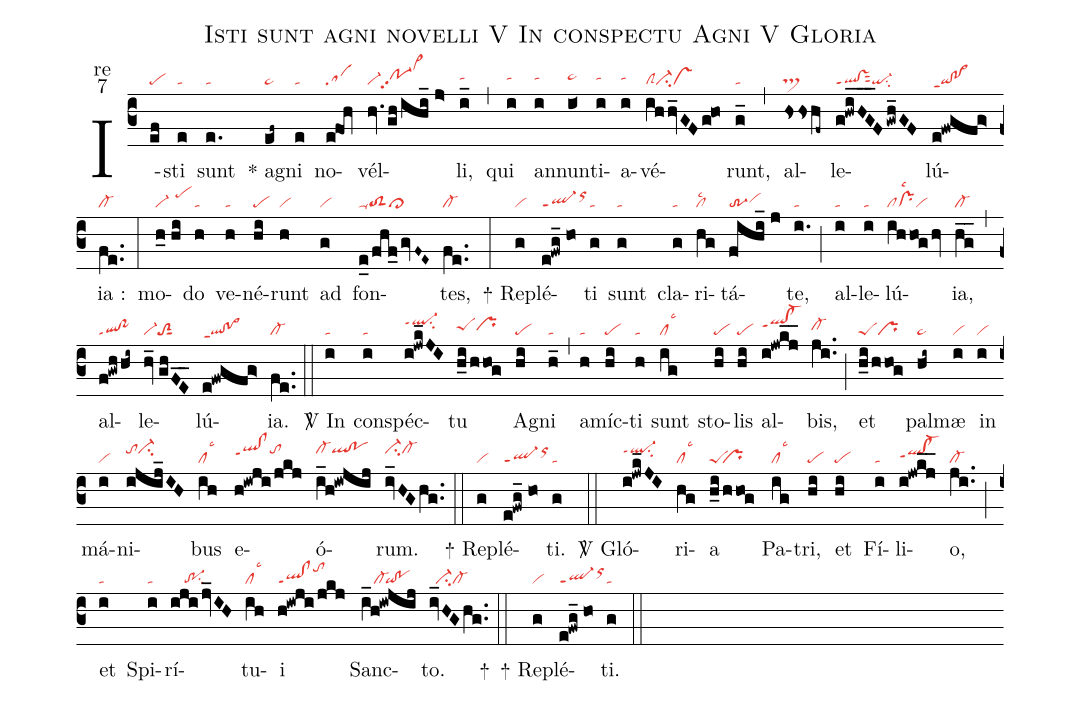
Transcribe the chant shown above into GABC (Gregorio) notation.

name:Isti sunt agni novelli V In conspectu Agni V Gloria;
office-part:re;
mode:7;
nabc-lines:1;
%%
(c3) I(ef|pe)sti(e|ta) sunt(e.|ta) <sp>*</sp>
a(ef~|pe~)gni(e|ta)
no(e!foh|sa)vél(hv.gh/ihi_//j>|vi-po-1hhpp2cl~hl)li,(i_|tahh) (,)
qui(i|tahh) an(i|tahh)nun(i<|pe~hh)ti(i|tahh)a(i|tahh)vé(ihhv_GFg@ho|clSci-vs)runt,(g_|ta) (,)
al(hshshf~|ts>)le(g!hwiHG___F/gwh_GF|ql!vsppt1sut2qi-su2)lú(e!fwgfg>|qi!po>ppt1)ia :(fe..|cl-) (:)
mo(h_0//hi|vi-//pehj)do(h|ta) ve(h|ta)né(hi|pe)runt(h|vi) ad(g|vi) fon(e_0/fhf_/gvF~E~|ta-toS2ci~)tes,(fe..|cl-) (:)

<sp>+</sp> Re(g|vi)plé(e!fwg_//ho|ql-ppt1orhj)ti(g|ta) sunt(g|ta) cla(g|ta)ri(hg|cllsc2)tá(fihi_//j|tr-3vihh)te,(i.|ta) (;)
al(i|ta)le(i|ta)lú(ihhog/hv|clprlsc2vi){ia},(hg__|cl-) (,) al(f!gwh/hi~|ql!po~ppt1)le(hv_//ghFE__|vi-toS2sut1)lú(e!fwgfg>|ql!po>ppt1){ia}.(fe..|cl-) (::)

<sp>V/</sp> In(i|ta) con(i|ta)spéc(i!jwk_JI|ql-hjppt1su2)tu(h_i/hhog|peShhprhh) A(hi|pe)gni(h_|ta) (,) a(h|ta)míc(hi|pe)ti(h|ta) sunt(ig|cllsc3) sto(hi|pe)lis(hi|pe) al(i!jwkj__|qlhi!cl-hippt1)bis,(ji..|cl-hh) (;) et(h_i/hhog|peSpr) pal(hi~|pe~)mæ(i|vi) in(i|vi) má(i|vi)ni(ijij_IH|tohjci-hj)bus(ih|cllsc3) e(h!iwji/jkj|qlhi!clhippt1tohj)ó(i_h!iwjij|cl-hjqlhj!pohj)rum.(iv_HGhg..|ci-hjcl-hj) (::)

<sp>+</sp> Re(g|vi)plé(e!fwg_//ho|ql-ppt1orhj)ti.(g|ta) (::)

<sp>V/</sp> Gló(i!jwk_JI|ql-hjppt1su2)ri(hg|cllsc3)a(h_i/hhog|peS``pr) Pa(ig|cllsc3)tri,(hi|pe) et(hi|pe) Fí(i|ta)li(i!jwkj__|qlhh!cl-hhppt1)o,(ji..|cl-) (;) et(i|ta) Spi(i|ta)rí(ijijv_IH|////tr-1su2)tu(ih|cllsc3)i(h!iwji/jkj|ql!clppt1tohk) Sanc(i_h!iwjij|////cl-`qi!po)to.(iv_HGhg..|//ci-cl-) <sp>+</sp>(::)

<sp>+</sp> Re(g|vi)plé(e!fwg_//ho|ql-ppt1orhj)ti.(g|ta) (::)
